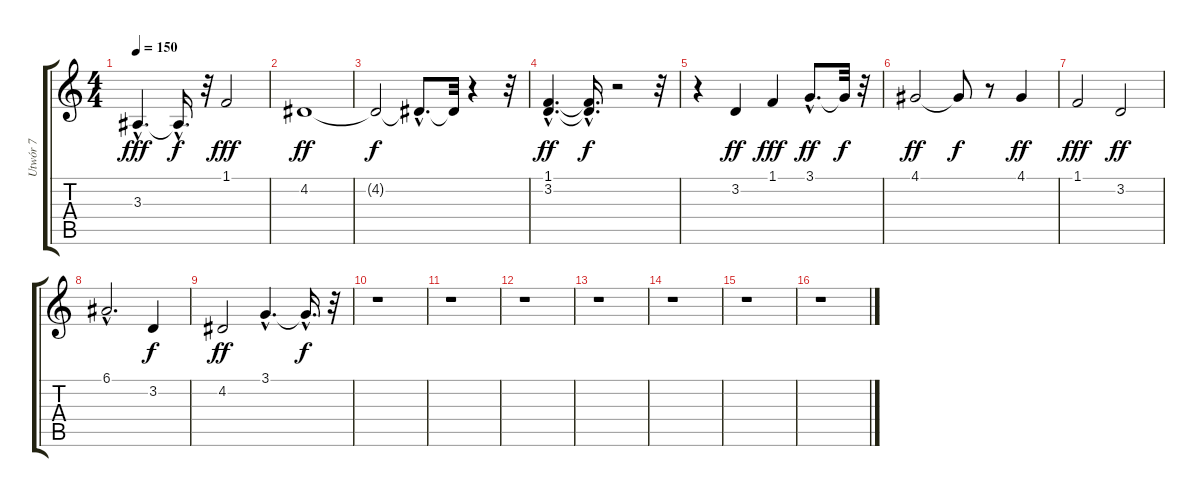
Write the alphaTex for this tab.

\track ("Utwór 7" "Utwór 7") {instrument lead6voice}
\staff {score tabs}
\tuning (E4 B3 G3 D3 A2 E2) {hide}
\ts (4 4)
\tempo 150
\clef g2
\ks c
3.3{hac}.4{d dy fff} 3.3{hac t}.16{d dy f} r.32 1.1.2{dy fff} |
4.2.1{dy ff} |
4.2{t}.2{dy f} 4.2{hac t}.8{d} 4.2{t}.32 r.4 r.32 |
(1.1{hac} 3.2{hac}).4{d dy ff} (1.1{hac t} 3.2{hac t}).16{d dy f} r.2 r.32 |
r.4 3.2.4{dy ff} 1.1.4{dy fff} 3.1{hac}.8{d dy ff} 3.1{t}.32{dy f} r.32 |
4.1.2{dy ff} 4.1{t}.8{dy f} r.8 4.1.4{dy ff} |
1.1.2{dy fff} 3.2.2{dy ff} |
6.1{hac}.2{d} 3.2.4{dy f} |
4.2.2{dy ff} 3.1{hac}.4{d} 3.1{hac t}.16{d dy f} r.32 |
r.1 |
r.1 |
r.1 |
r.1 |
r.1 |
r.1 |
r.1
